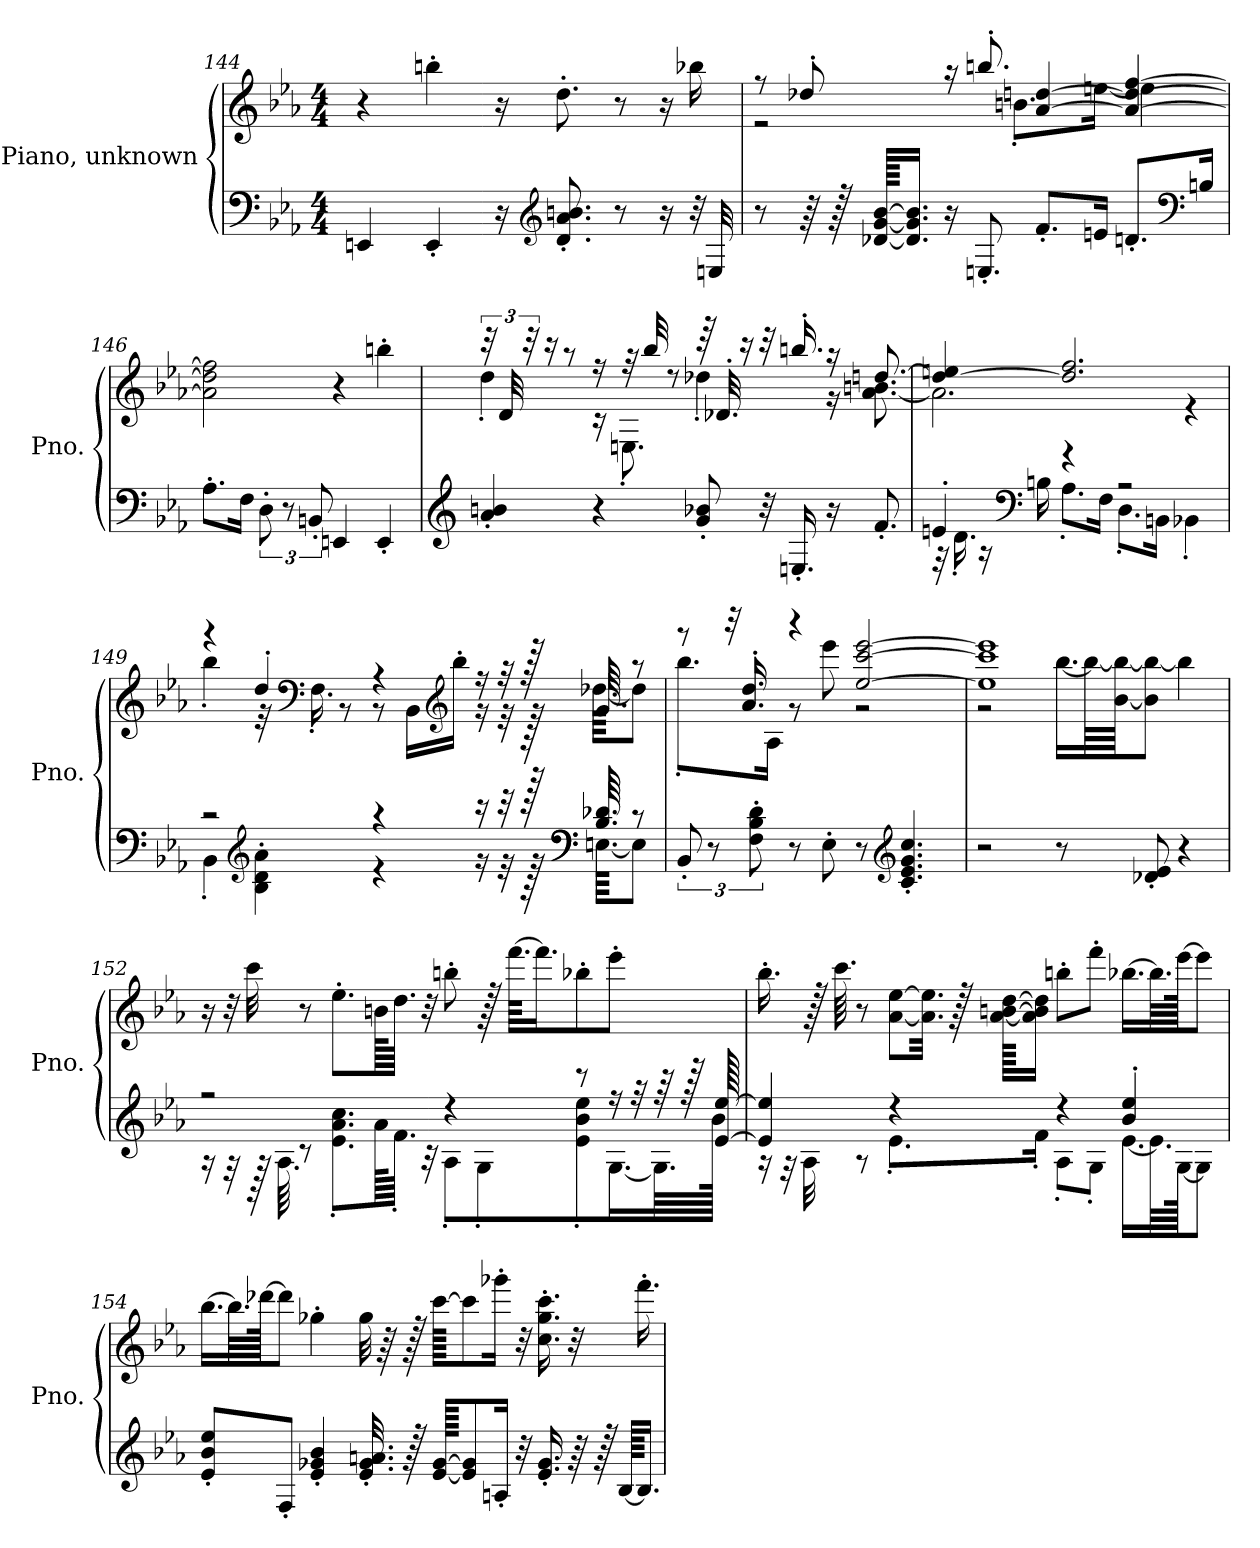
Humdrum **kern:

**kern	**kern
*part1	*part1
*staff2	*staff1
*I"Piano, unknown	*
*I'Pno.	*
!!LO:LB:g=z
*clefF4	*clefG2
*k[b-e-a-]	*k[b-e-a-]
*M4/4	*M4/4
=144	=144
4EEn/	4r
4EE'/	4bbn'\
16r	16r
*clefG2	*
8.d/' 8.a-/' 8.bn/'	8.dd'\
8r	8r
16r	16r
32r	16bb-X\
32En/	.
=145	=145
*	*^
8r	8r	2r
64r	8dd-X'/	.
128r	.	.
[128d-X/ [128g/ [128b-/KKKLL	.	.
16.d-/] 16.g/] 16.b-/]JJ	.	.
16r	16r	.
8.En'/	8.bbn'/	.
8.f'/L	[4a-/ [4ddn/	8.bn'\L
16en/Jk	.	[16een\Jk
8.dn'/L	4a-/_ 4dd/_ [4ff/	4ee\]
*clefF4	*	*
16Bn/Jk	.	.
*	*v	*v
!!LO:LB:g=z
=146	=146
8.A-'\L	2a-\] 2dd\] 2ff\]
16F\Jk	.
12D'\	.
12r	.
12BBn'/	.
4EEn/	4r
4EE'/	4bbn'\
=147	=147
*clefG2	*
*	*^
4a-/' 4bn/'	48r	4dd'\
.	48d/	.
.	48r	.
.	16r	.
.	8r	.
4r	16r	16r
.	32r	8.En'\
.	32bb-/	.
.	8r	.
8g/' 8b-X/'	64r	4dd-X'\
.	32.d-X'/	.
.	16r	.
32r	32r	.
16.En'/	16.bbn'/	.
16r	16r	16r
8.f'/	[8.ddn/	[8.a-\ 8.bn\
!!LO:LB:g=z	!!
=148	=148	=148
*^	*	*
4en'/	32r	4dd/_ 4een/	2.a-\]
.	16.d'\	.	.
.	16r	.	.
*clefF4	*	*	*
.	16Bn\	.	.
4r	8.A-'\L	2.dd/] 2.ff/	.
.	16F\Jk	.	.
2r	8.D'\L	.	.
.	16BBn\Jk	.	.
.	4BB-X'\	.	4r
=149	=149	=149	=149
2r	4BB-'\	4r	4bb-'\
*clefG2	*	*	*
.	4B-\' 4d\' 4a-\'	4dd'/	32r
*	*	*clefF4	*
.	.	.	16.F'\
.	.	.	8r
4r	4r	4r	8r
.	.	.	16BB-\LL
*	*	*clefG2	*
.	.	.	16bb-'\JJ
16r	16r	16r	16r
32r	32r	32r	32r
128r	128r	128r	128r
*clefF4	*	*	*
64.B-/ 64.d-X/	[64.En\KKKL	64.g/	[64.dd-X\KKKL
8r	8E\J]	8r	8dd-\J]
*v	*v	*	*
!!LO:PB:g=z	!!
=150	=150	=150
12BB-'/	8r	8.bb-'\L
12r	.	.
.	32r	.
.	16.a-/' 16.dd/'	.
12F\' 12B-\' 12d\'	.	.
.	.	16A-\Jk
8r	4r	8r
8E-'\	.	8eee-\
8r	[2ee-/ [2ccc/ [2eee-/	2r
*clefG2	*	*
4.c/' 4.e-/' 4.g/' 4.cc/'	.	.
=151	=151	=151
2r	1ee-] 1ccc] 1eee-]	2r
8r	.	[16.bb-\LL
.	.	64bb-\LL_
.	.	[64b-\ 64bb-\_JJJ
8d-X/' 8e-/'	.	8b-\] 8bb-\_J
4r	.	4bb-\]
*	*v	*v
!!LO:LB:g=z
=152	=152
*^	*
2r	16r	16r
.	32r	32r
.	128r	32ccc\
.	64.A-\	.
.	8r	8r
.	8.e-\' 8.a-\' 8.cc\'L	8.ee-'\L
.	128a-\KLLL	128bn\KLLL
.	64.f'\JJJJ	64.dd\JJJJ
.	32r	32r
4r	8A-'\L	8bbn'\
.	8G'\	128r
.	.	[64.fff\KKLL
.	.	16.fff\J]
8r	8e-\' 8b-\' 8ee-\'	8bb-X'\
16r	[16.G\L	8eee-'\J
32r	.	.
64r	64.G\LL]	.
128r	.	.
[128e-/ [128ee-/	128b-\JJJJk	.
!!LO:LB:g=z
=153	=153	=153
4e-/] 4ee-/]	16r	16.bb-'\
.	32r	.
.	32A-\	128r
.	.	64.ccc\
.	8r	8r
4r	8.e-'\L	[8a-\ [8ee-\L
.	.	32.a-\] 32.ee-\]Jkk
.	.	128r
.	.	[128a-\ [128bn\ [128dd\KKKLL
.	16f'\Jk	16a-\] 16b\] 16dd\]JJ
4r	8A-'\L	8bbn'\L
.	8G'\J	8fff'\J
4b-/' 4ee-/'	[16.e-\LL	[16.bb-X\LL
.	64.e-\LL]	64.bb-\LL]
.	[128G\JJJK	[128eee-\JJJK
.	8G\J]	8eee-\J]
*v	*v	*
!!LO:LB:g=z
=154	=154
8e-/' 8b-/' 8ee-/'L	[16.bb-\LL
.	64.bb-\LL]
.	[128ddd-X\JJJK
8F'/J	8ddd-\J]
4e-/' 4g-X/' 4b-/'	4gg-X'\
32.e-/' 32.g-/' 32.an/'	32gg-\
.	64r
128r	128r
[128e-/ [128g-/KKKKL	[128ccc\KKKKL
8e-/] 8g-/]	8ccc\]
16An'/Jk	16ggg-X'\Jk
32r	32r
16.e-/' 16.g-/'	16.cc\' 16.gg-\' 16.ccc\'
64r	32r
128r	.
[128B-/KKKLL	.
16.B-/JJ]	16.fff'\
=	=
*-	*-
